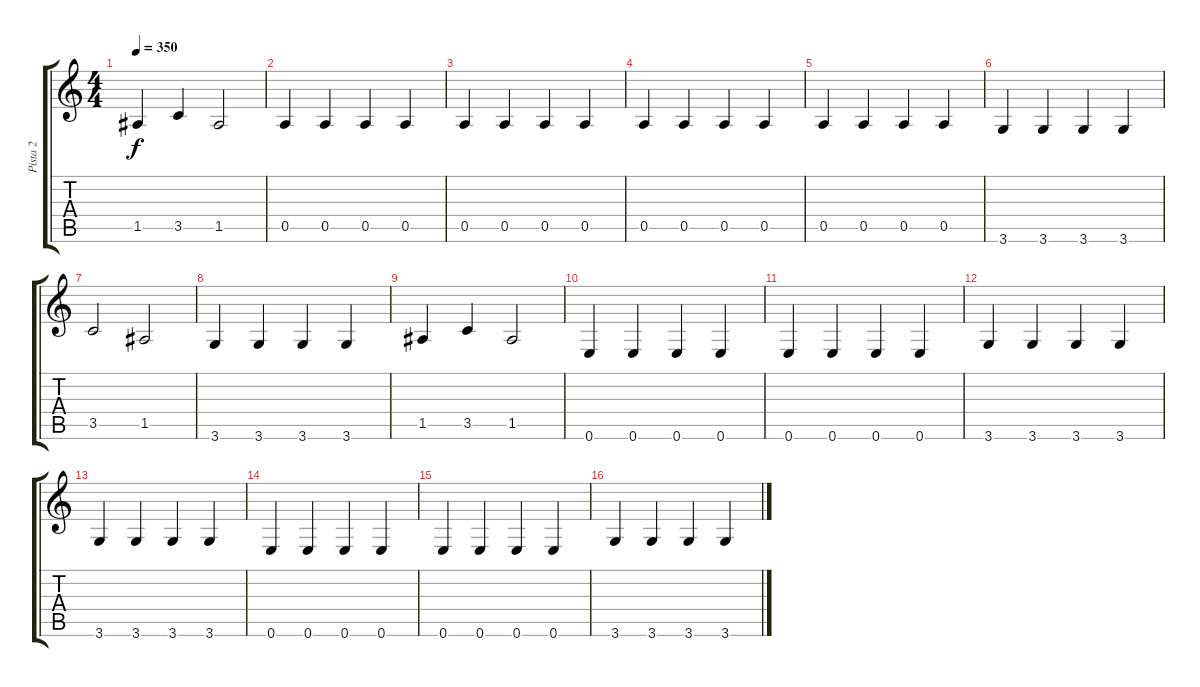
\track ("Pista 2" "Pista 2") {instrument electricbasspick}
\staff {score tabs}
\tuning (E4 B3 G3 D3 A2 E2) {hide}
\ts (4 4)
\tempo 350
\clef g2
\ks c
1.5.4{dy f} 3.5.4 1.5.2 |
0.5.4 0.5.4 0.5.4 0.5.4 |
0.5.4 0.5.4 0.5.4 0.5.4 |
0.5.4 0.5.4 0.5.4 0.5.4 |
0.5.4 0.5.4 0.5.4 0.5.4 |
3.6.4 3.6.4 3.6.4 3.6.4 |
3.5.2 1.5.2 |
3.6.4 3.6.4 3.6.4 3.6.4 |
1.5.4 3.5.4 1.5.2 |
0.6.4 0.6.4 0.6.4 0.6.4 |
0.6.4 0.6.4 0.6.4 0.6.4 |
3.6.4 3.6.4 3.6.4 3.6.4 |
3.6.4 3.6.4 3.6.4 3.6.4 |
0.6.4 0.6.4 0.6.4 0.6.4 |
0.6.4 0.6.4 0.6.4 0.6.4 |
3.6.4 3.6.4 3.6.4 3.6.4
